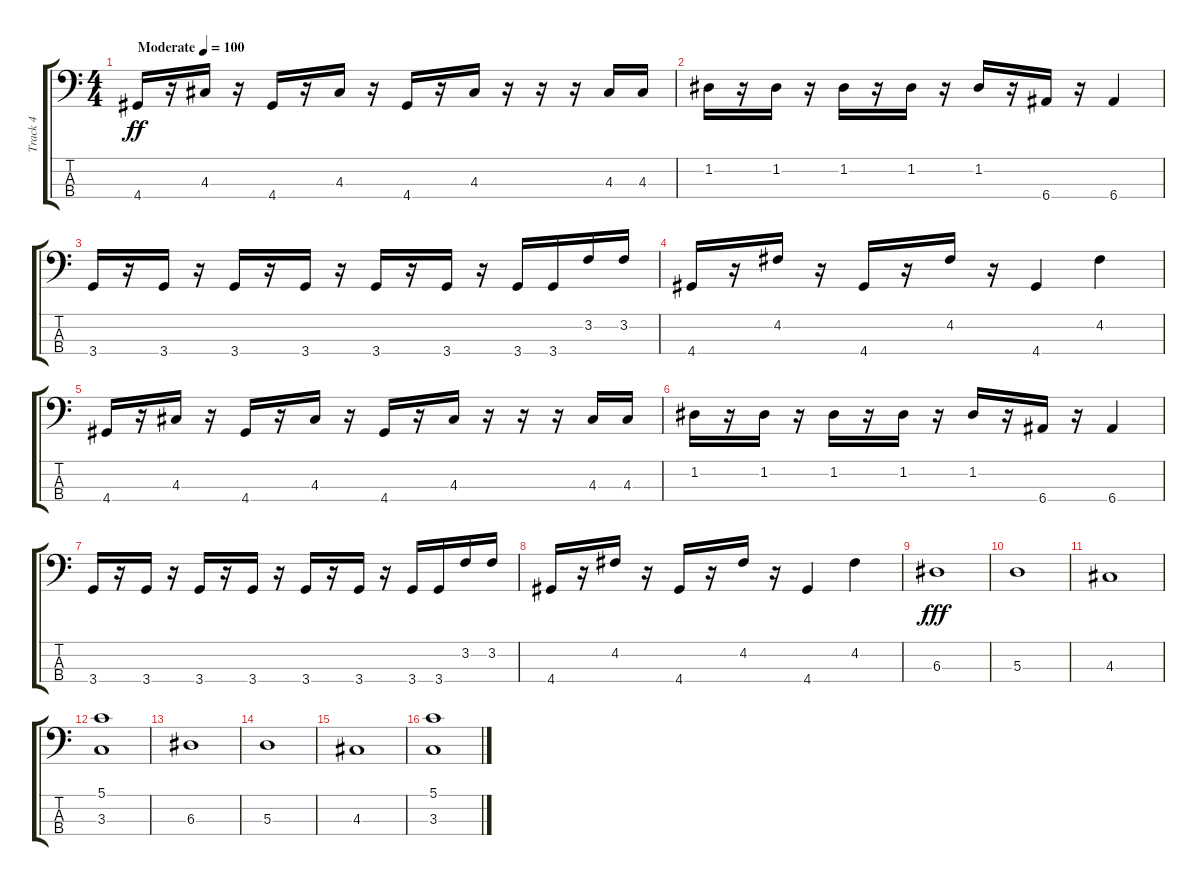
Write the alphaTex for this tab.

\track ("Track 4" "Track 4") {instrument electricbasspick}
\staff {score tabs}
\tuning (G2 D2 A1 E1) {hide}
\ts (4 4)
\tempo (100 "Moderate")
\clef f4
\ks c
4.4.16{dy ff instrument electricbasspick} r.16 4.3.16 r.16 4.4.16 r.16 4.3.16 r.16 4.4.16 r.16 4.3.16 r.16 r.16 r.16 4.3.16 4.3.16 |
1.2.16 r.16 1.2.16 r.16 1.2.16 r.16 1.2.16 r.16 1.2.16 r.16 6.4.16 r.16 6.4.4 |
3.4.16 r.16 3.4.16 r.16 3.4.16 r.16 3.4.16 r.16 3.4.16 r.16 3.4.16 r.16 3.4.16 3.4.16 3.2.16 3.2.16 |
4.4.16 r.16 4.2.16 r.16 4.4.16 r.16 4.2.16 r.16 4.4.4 4.2.4 |
4.4.16 r.16 4.3.16 r.16 4.4.16 r.16 4.3.16 r.16 4.4.16 r.16 4.3.16 r.16 r.16 r.16 4.3.16 4.3.16 |
1.2.16 r.16 1.2.16 r.16 1.2.16 r.16 1.2.16 r.16 1.2.16 r.16 6.4.16 r.16 6.4.4 |
3.4.16 r.16 3.4.16 r.16 3.4.16 r.16 3.4.16 r.16 3.4.16 r.16 3.4.16 r.16 3.4.16 3.4.16 3.2.16 3.2.16 |
4.4.16 r.16 4.2.16 r.16 4.4.16 r.16 4.2.16 r.16 4.4.4 4.2.4 |
6.3.1{dy fff} |
5.3.1 |
4.3.1 |
(5.1 3.3).1 |
6.3.1 |
5.3.1 |
4.3.1 |
(5.1 3.3).1
